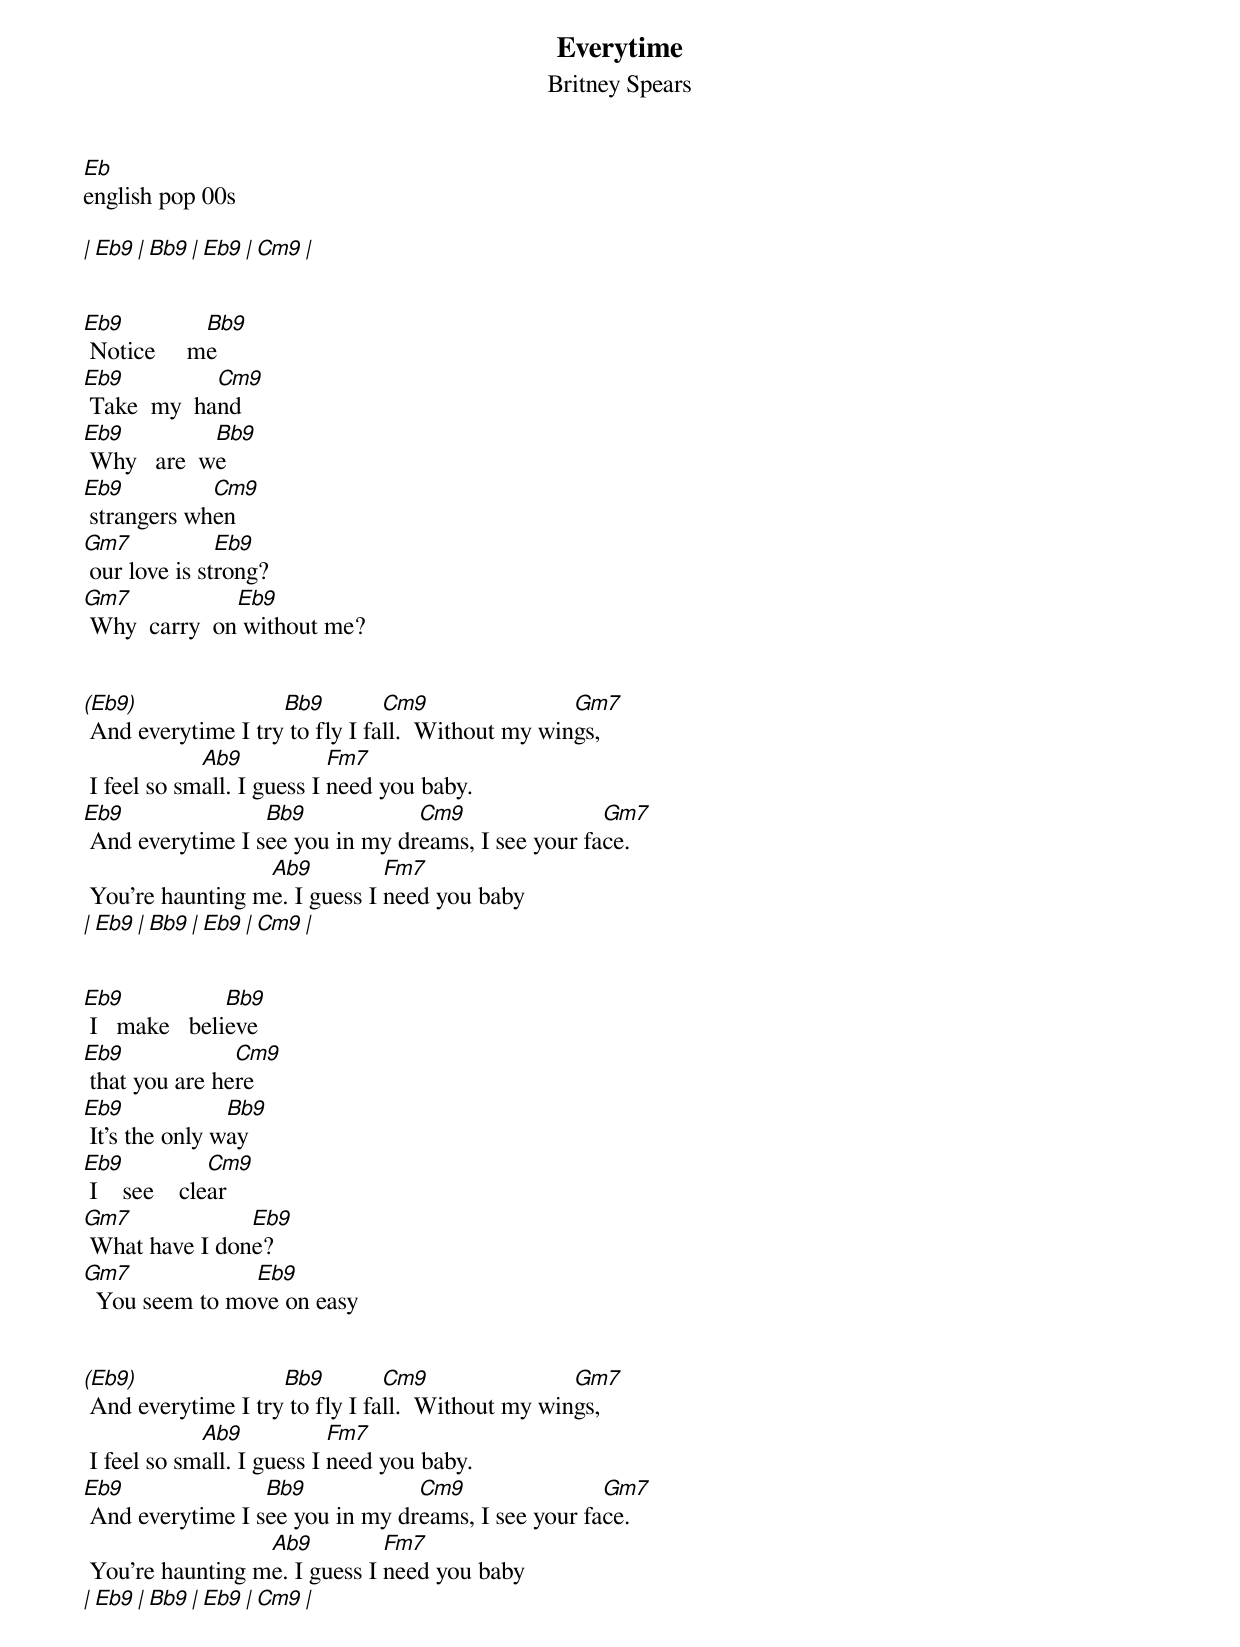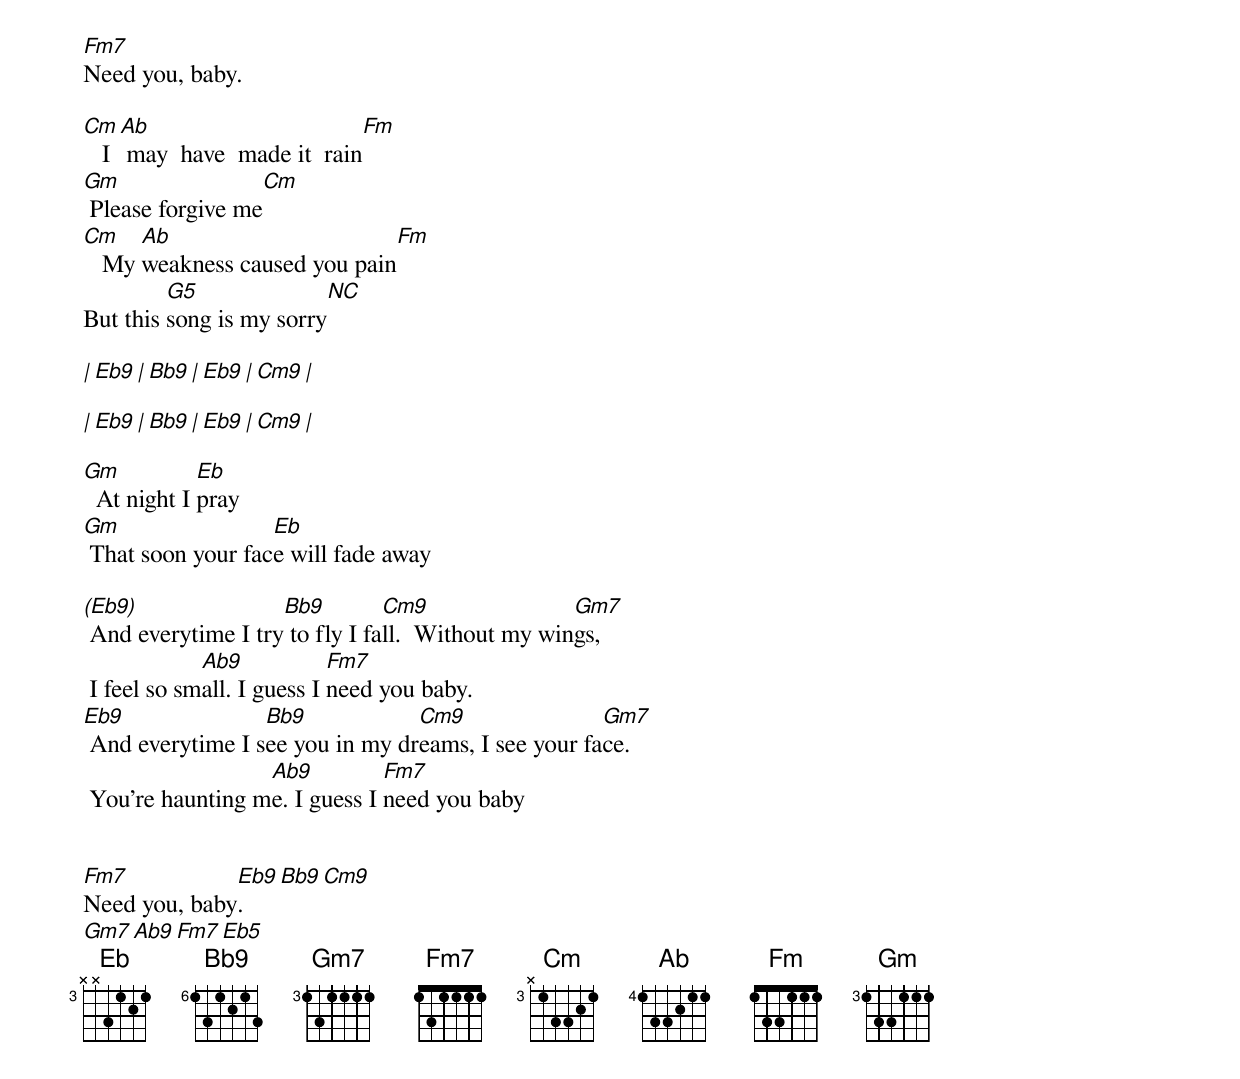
Everytime
Britney Spears
Eb
english pop 00s

| Eb9   | Bb9    | Eb9    | Cm9   |


Eb9          Bb9
 Notice     me
Eb9          Cm9
 Take  my  hand
Eb9          Bb9
 Why   are  we
Eb9          Cm9
 strangers when
Gm7            Eb9
 our love is strong?
Gm7            Eb9
 Why  carry  on without me?


(Eb9)               Bb9         Cm9                Gm7
 And everytime I try to fly I fall.  Without my wings,
             Ab9            Fm7
 I feel so small. I guess I need you baby.
Eb9               Bb9            Cm9                Gm7
 And everytime I see you in my dreams, I see your face.
                  Ab9          Fm7
 You're haunting me. I guess I need you baby
| Eb9   | Bb9    | Eb9    | Cm9   |


Eb9             Bb9
 I   make   believe
Eb9             Cm9
 that you are here
Eb9             Bb9
 It's the only way
Eb9             Cm9
 I    see    clear
Gm7             Eb9
 What have I done?
Gm7             Eb9
  You seem to move on easy


(Eb9)               Bb9         Cm9                Gm7
 And everytime I try to fly I fall.  Without my wings,
             Ab9            Fm7
 I feel so small. I guess I need you baby.
Eb9               Bb9            Cm9                Gm7
 And everytime I see you in my dreams, I see your face.
                  Ab9          Fm7
 You're haunting me. I guess I need you baby
 | Eb9   | Bb9    | Eb9    | Cm9   |

Fm7
Need you, baby.

Cm   Ab                       Fm
   I  may  have  made it  rain
Gm                Cm
 Please forgive me
Cm    Ab                      Fm
   My weakness caused you pain
         G5              NC
But this song is my sorry

| Eb9   | Bb9    | Eb9    | Cm9   |

| Eb9   | Bb9    | Eb9    | Cm9   |

Gm           Eb
  At night I pray
Gm                 Eb
 That soon your face will fade away

(Eb9)               Bb9         Cm9                Gm7
 And everytime I try to fly I fall.  Without my wings,
             Ab9            Fm7
 I feel so small. I guess I need you baby.
Eb9               Bb9            Cm9                Gm7
 And everytime I see you in my dreams, I see your face.
                  Ab9          Fm7
 You're haunting me. I guess I need you baby


Fm7           Eb9   Bb9   Cm9
Need you, baby.
Gm7  Ab9  Fm7  Eb5
